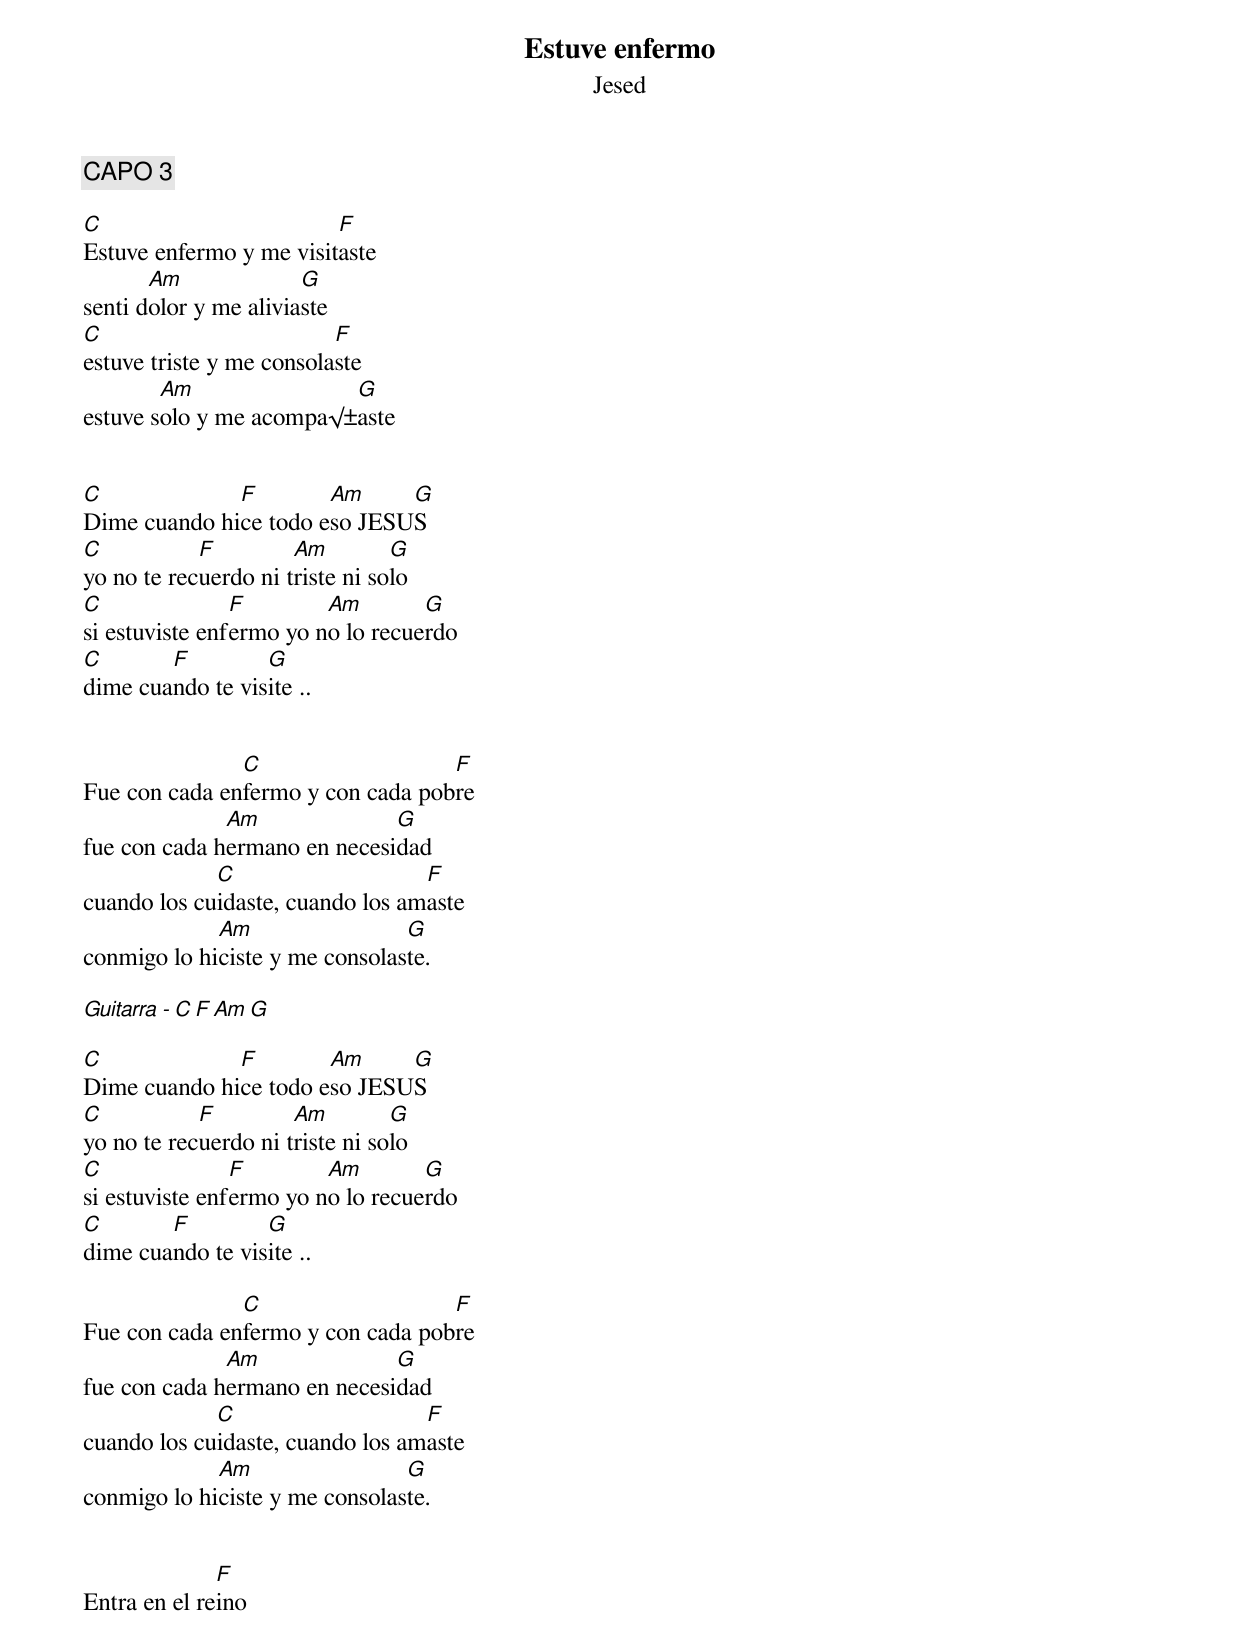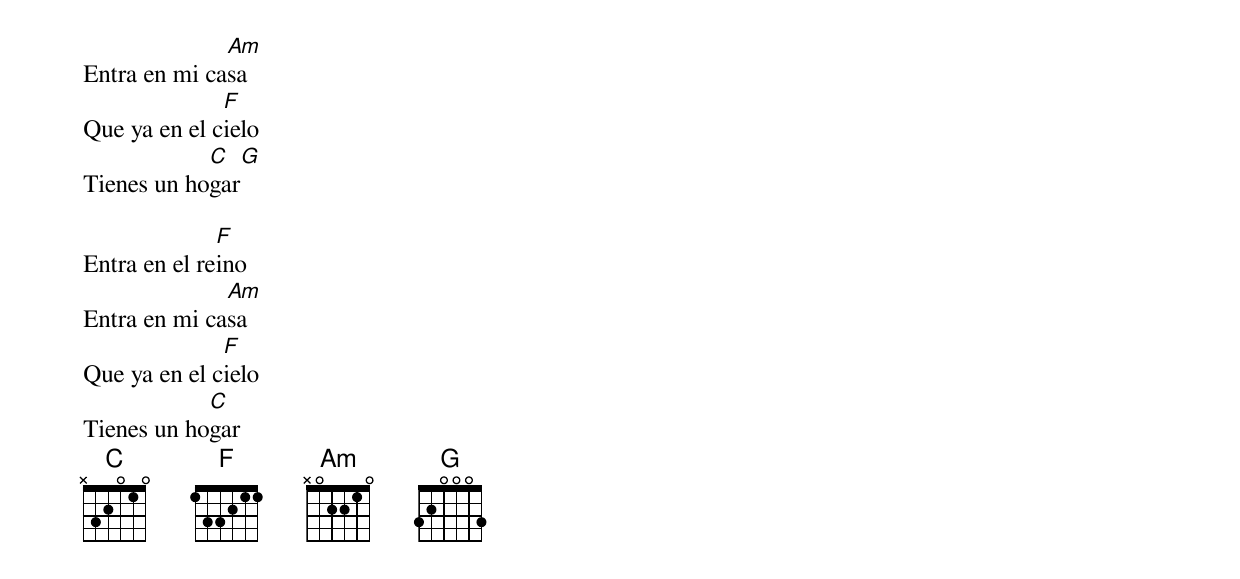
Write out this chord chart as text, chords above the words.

Estuve enfermo
Jesed

CAPO 3

C                        F
Estuve enfermo y me visitaste
       Am              G
senti dolor y me aliviaste
C                         F
estuve triste y me consolaste
        Am               G
estuve solo y me acompa√±aste


C             F        Am     G
Dime cuando hice todo eso JESUS
C           F         Am         G
yo no te recuerdo ni triste ni solo
C               F        Am        G
si estuviste enfermo yo no lo recuerdo
C       F         G
dime cuando te visite ..


               C                   F
Fue con cada enfermo y con cada pobre
              Am              G
fue con cada hermano en necesidad
             C                    F
cuando los cuidaste, cuando los amaste
             Am                 G
conmigo lo hiciste y me consolaste.

Guitarra  -  C F Am G

C             F        Am     G
Dime cuando hice todo eso JESUS
C           F         Am         G
yo no te recuerdo ni triste ni solo
C               F        Am        G
si estuviste enfermo yo no lo recuerdo
C       F         G
dime cuando te visite ..

               C                   F
Fue con cada enfermo y con cada pobre
              Am              G
fue con cada hermano en necesidad
             C                    F
cuando los cuidaste, cuando los amaste
             Am                 G
conmigo lo hiciste y me consolaste.


              F
Entra en el reino
              Am
Entra en mi casa
              F
Que ya en el cielo
            C   G
Tienes un hogar

              F
Entra en el reino
              Am
Entra en mi casa
              F
Que ya en el cielo
            C
Tienes un hogar
